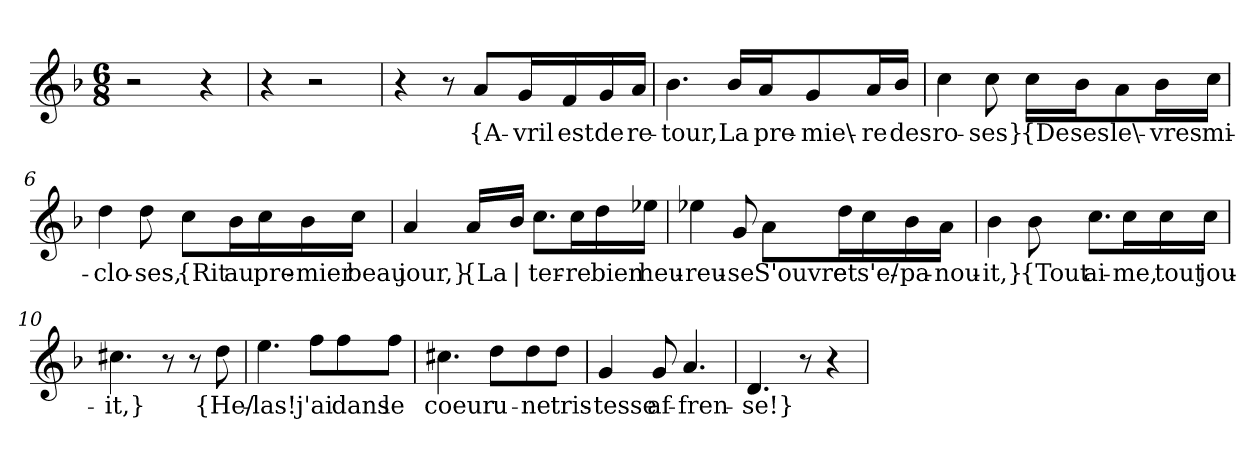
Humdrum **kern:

**kern	**text
*part1	*part1
*staff1	*staff1
*clefG2	*
*k[b-]	*
*M6/8	*
=1	=1
2r	.
4r	.
=2	=2
4r	.
2r	.
=3	=3
4r	.
8r	.
!	!LO:LY:b
8a/L	{A-
!	!LO:LY:b
16g/L	-vril
!	!LO:LY:b
16f/	est
!	!LO:LY:b
16g/	de
!	!LO:LY:b
16a/JJ	re-
=4	=4
!	!LO:LY:b
4.b-\	-tour,
!	!LO:LY:b
16b-/LL	La
!	!LO:LY:b
16a/J	pre-
!	!LO:LY:b
8g/	-mie\-
!	!LO:LY:b
16a/L	-re
!	!LO:LY:b
16b-/JJ	des
=5	=5
!	!LO:LY:b
4cc\	ro-
!	!LO:LY:b
8cc\	-ses}
!	!LO:LY:b
16cc\LL	{De
!	!LO:LY:b
16b-\J	ses
!	!LO:LY:b
8a\	le\-
!	!LO:LY:b
16b-\L	-vres
!	!LO:LY:b
16cc\JJ	mi-
!!LO:LB:g=z
=6	=6
!	!LO:LY:b
4dd\	-clo-
!	!LO:LY:b
8dd\	-ses,
!	!LO:LY:b
8cc\L	{Rit
!	!LO:LY:b
16b-\L	au
!	!LO:LY:b
16cc\	pre-
!	!LO:LY:b
16b-\	-mier
!	!LO:LY:b
16cc\JJ	beau
=7	=7
!	!LO:LY:b
4a/	jour,}
!	!LO:LY:b
16a/LL	{La
!	!LO:LY:b
16b-/JJ	|
!	!LO:LY:b
8.cc\L	ter-
!	!LO:LY:b
16cc\L	-re
!	!LO:LY:b
16dd\	bien
!	!LO:LY:b
16ee-X\JJ	heu-
=8	=8
!	!LO:LY:b
4ee-X\	-reu-
!	!LO:LY:b
8g/	-se
!	!LO:LY:b
8a\L	S'ouvre
!	!LO:LY:b
16dd\L	et
!	!LO:LY:b
16cc\	s'e/-
!	!LO:LY:b
16b-\	-pa-
!	!LO:LY:b
16a\JJ	-nou-
!!LO:LB:g=z
=9	=9
!	!LO:LY:b
4b-\	-it,}
!	!LO:LY:b
8b-\	{Tout
!	!LO:LY:b
8.cc\L	ai-
!	!LO:LY:b
16cc\L	-me,
!	!LO:LY:b
16cc\	tout
!	!LO:LY:b
16cc\JJ	jou-
=10	=10
!	!LO:LY:b
4.cc#X\	-it,}
8r	.
8r	.
!	!LO:LY:b
8dd\	{He/-
=11	=11
!	!LO:LY:b
4.ee\	-las!
!	!LO:LY:b
8ff\L	j'ai
!	!LO:LY:b
8ff\	dans
!	!LO:LY:b
8ff\J	le
=12	=12
!	!LO:LY:b
4.cc#X\	coeur
!	!LO:LY:b
8dd\L	u-
!	!LO:LY:b
8dd\	-ne
!	!LO:LY:b
8dd\J	tris-
=13	=13
!	!LO:LY:b
4g/	-tesse
!	!LO:LY:b
8g/	af-
!	!LO:LY:b
4.a/	-fren-
=14	=14
!	!LO:LY:b
4.d/	-se!}
8r	.
4r	.
=	=
*-	*-
